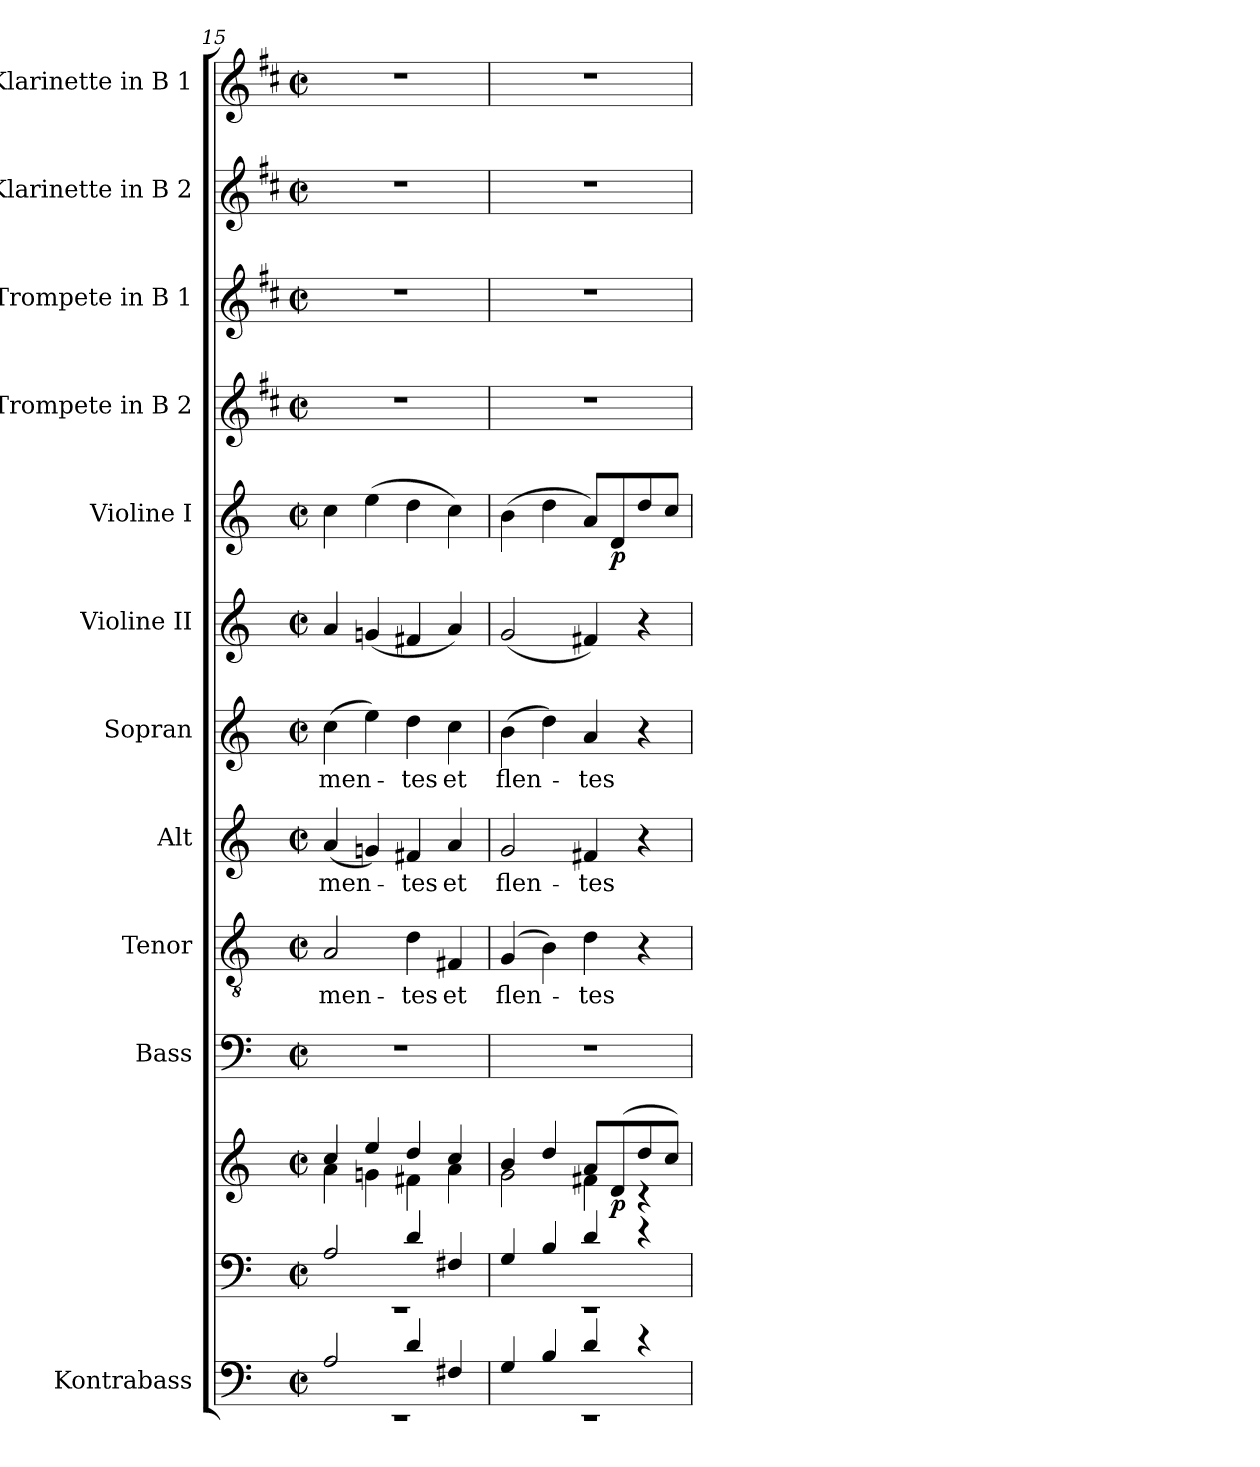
**kern	**kern	**kern	**dynam	**kern	**kern	**text	**kern	**text	**kern	**text	**kern	**kern	**dynam	**kern	**kern	**kern	**kern
*part12	*part11	*part11	*part11	*part10	*part9	*part9	*part8	*part8	*part7	*part7	*part6	*part5	*part5	*part4	*part3	*part2	*part1
*staff13	*staff12	*staff11	*staff11/12	*staff10	*staff9	*staff9	*staff8	*staff8	*staff7	*staff7	*staff6	*staff5	*staff5	*staff4	*staff3	*staff2	*staff1
*I"Kontrabass	*	*	*	*I"Bass	*I"Tenor	*	*I"Alt	*	*I"Sopran	*	*I"Violine II	*I"Violine I	*	*I"Trompete in B 2	*I"Trompete in B 1	*I"Klarinette in B 2	*I"Klarinette in B 1
*I'Kb.	*	*	*	*I'B	*I'T	*	*I'A	*	*I'S	*	*I'Vl. II	*I'Vl. I	*	*	*	*	*
*clefF4	*clefF4	*clefG2	*	*clefF4	*clefGv2	*	*clefG2	*	*clefG2	*	*clefG2	*clefG2	*	*clefG2	*clefG2	*clefG2	*clefG2
*ITrd7c12	*	*	*	*	*	*	*	*	*	*	*	*	*	*ITrd1c2	*ITrd1c2	*ITrd1c2	*ITrd1c2
*k[]	*k[]	*k[]	*	*k[]	*k[]	*	*k[]	*	*k[]	*	*k[]	*k[]	*	*k[]	*k[]	*k[]	*k[]
*C:	*C:	*C:	*	*C:	*C:	*	*C:	*	*C:	*	*C:	*C:	*	*C:	*C:	*C:	*C:
*M2/2	*M2/2	*M2/2	*	*M2/2	*M2/2	*	*M2/2	*	*M2/2	*	*M2/2	*M2/2	*	*M2/2	*M2/2	*M2/2	*M2/2
*met(c|)	*met(c|)	*met(c|)	*	*met(c|)	*met(c|)	*	*met(c|)	*	*met(c|)	*	*met(c|)	*met(c|)	*	*met(c|)	*met(c|)	*met(c|)	*met(c|)
=15	=15	=15	=15	=15	=15	=15	=15	=15	=15	=15	=15	=15	=15	=15	=15	=15	=15
*^	*^	*^	*	*	*	*	*	*	*	*	*	*	*	*	*	*	*
!	!	!	!	!	!	!	!	!	!LO:LY:b	!	!LO:LY:b	!	!LO:LY:b	!	!	!	!	!	!	!
2AA/	1rEE	2A/	1rEE	4cc/	4a\	.	1r	2A/	-men-	(<4a/	-men-	(>4cc\	-men-	4a/	4cc\	.	1r	1r	1r	1r
.	.	.	.	4ee/	4gn\	.	.	.	.	4gn/)	.	4ee\)	.	(<4gn/	(>4ee\	.	.	.	.	.
!	!	!	!	!	!	!	!	!	!LO:LY:b	!	!LO:LY:b	!	!LO:LY:b	!	!	!	!	!	!	!
4D/	.	4d/	.	4dd/	4f#X\	.	.	4d\	-tes	4f#X/	-tes	4dd\	-tes	4f#X/	4dd\	.	.	.	.	.
!	!	!	!	!	!	!	!	!	!LO:LY:b	!	!LO:LY:b	!	!LO:LY:b	!	!	!	!	!	!	!
4FF#X/	.	4F#X/	.	4cc/	4a\	.	.	4F#X/	et	4a/	et	4cc\	et	4a/)	4cc\)	.	.	.	.	.
=16	=16	=16	=16	=16	=16	=16	=16	=16	=16	=16	=16	=16	=16	=16	=16	=16	=16	=16	=16	=16
!	!	!	!	!	!	!	!	!	!LO:LY:b	!	!LO:LY:b	!	!LO:LY:b	!	!	!	!	!	!	!
4GG/	1rEE	4G/	1rEE	4b/	2g\	.	1r	(4G/	flen-	2g/	flen-	(>4b\	flen-	(<2g/	(>4b\	.	1r	1r	1r	1r
4BB/	.	4B/	.	4dd/	.	.	.	4B\)	.	.	.	4dd\)	.	.	4dd\	.	.	.	.	.
!	!	!	!	!	!	!	!	!	!LO:LY:b	!	!LO:LY:b	!	!LO:LY:b	!	!	!	!	!	!	!
4D/	.	4d/	.	8a/L	4f#X\	.	.	4d\	-tes	4f#X/	-tes	4a/	-tes	4f#X/)	8a/L)	.	.	.	.	.
!	!	!	!	!	!	!LO:DY:b	!	!	!	!	!	!	!	!	!	!LO:DY:b	!	!	!	!
.	.	.	.	(>8d/	.	p	.	.	.	.	.	.	.	.	8d/	p	.	.	.	.
4r	.	4r	.	8dd/	4rc	.	.	4r	.	4r	.	4r	.	4r	8dd/	.	.	.	.	.
.	.	.	.	8cc/J)	.	.	.	.	.	.	.	.	.	.	8cc/J	.	.	.	.	.
*v	*v	*	*	*	*	*	*	*	*	*	*	*	*	*	*	*	*	*	*	*
*	*v	*v	*	*	*	*	*	*	*	*	*	*	*	*	*	*	*	*	*
*	*	*v	*v	*	*	*	*	*	*	*	*	*	*	*	*	*	*	*
=	=	=	=	=	=	=	=	=	=	=	=	=	=	=	=	=	=
*-	*-	*-	*-	*-	*-	*-	*-	*-	*-	*-	*-	*-	*-	*-	*-	*-	*-
